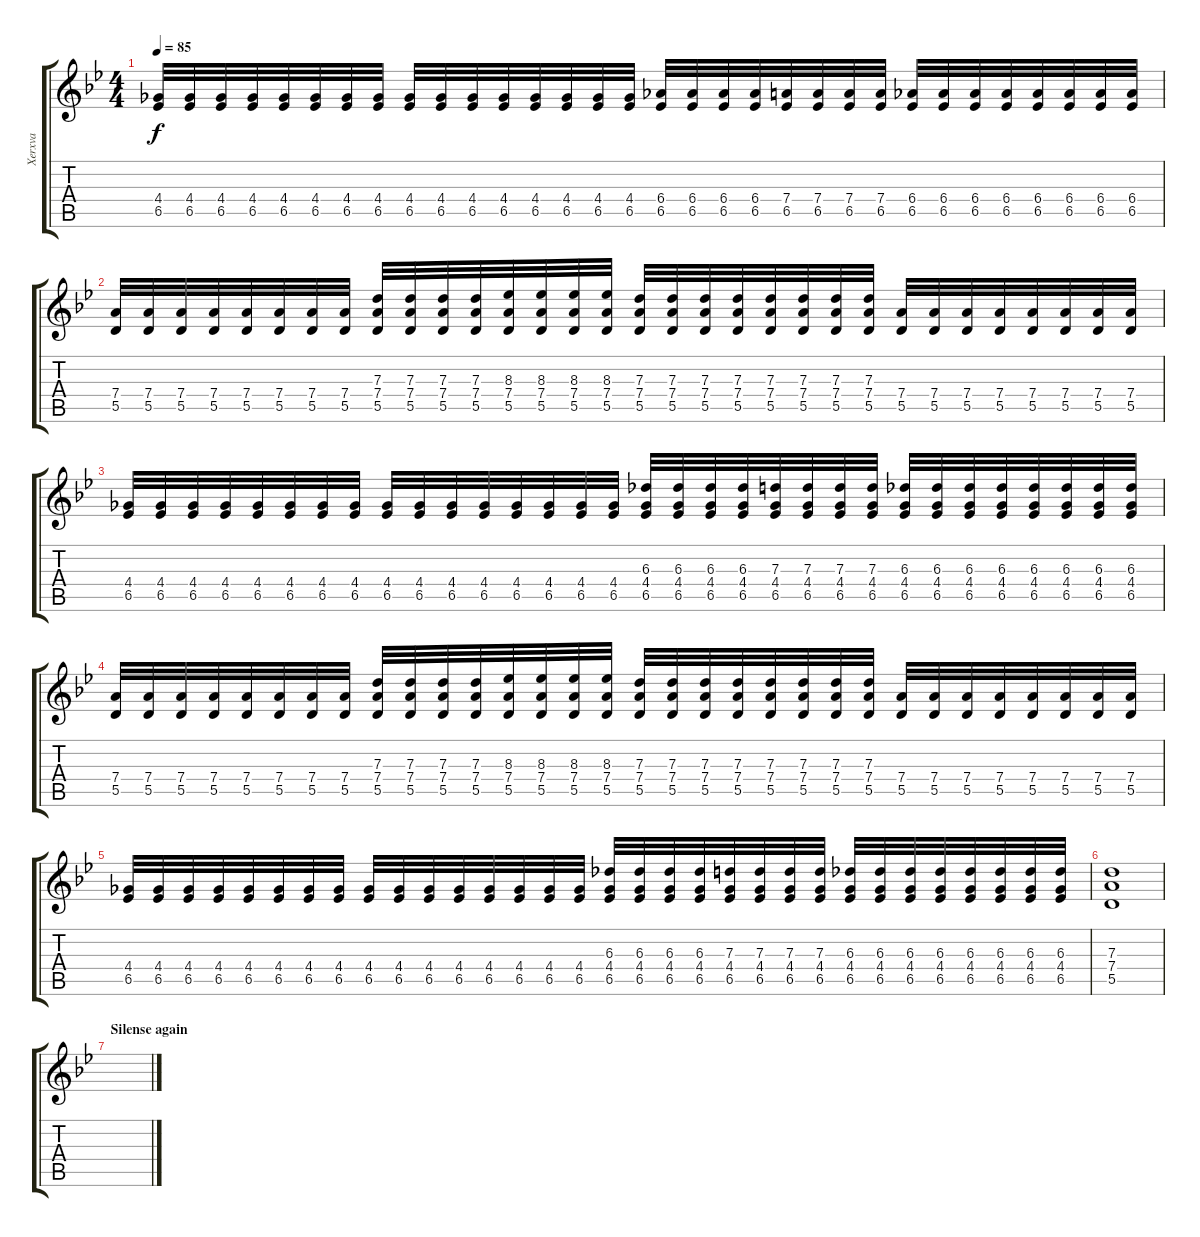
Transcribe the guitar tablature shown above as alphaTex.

\track ("Xerxva" "Xerxva") {instrument distortionguitar}
\staff {score tabs}
\tuning (E4 B3 G3 D3 A2 E2) {hide}
\ts (4 4)
\tempo 85
\clef g2
\ks gminor
(4.4 6.5).32{dy f} (4.4 6.5).32 (4.4 6.5).32 (4.4 6.5).32 (4.4 6.5).32 (4.4 6.5).32 (4.4 6.5).32 (4.4 6.5).32 (4.4 6.5).32 (4.4 6.5).32 (4.4 6.5).32 (4.4 6.5).32 (4.4 6.5).32 (4.4 6.5).32 (4.4 6.5).32 (4.4 6.5).32 (6.4 6.5).32 (6.4 6.5).32 (6.4 6.5).32 (6.4 6.5).32 (7.4 6.5).32 (7.4 6.5).32 (7.4 6.5).32 (7.4 6.5).32 (6.4 6.5).32 (6.4 6.5).32 (6.4 6.5).32 (6.4 6.5).32 (6.4 6.5).32 (6.4 6.5).32 (6.4 6.5).32 (6.4 6.5).32 |
(7.4 5.5).32 (7.4 5.5).32 (7.4 5.5).32 (7.4 5.5).32 (7.4 5.5).32 (7.4 5.5).32 (7.4 5.5).32 (7.4 5.5).32 (7.3 7.4 5.5).32 (7.3 7.4 5.5).32 (7.3 7.4 5.5).32 (7.3 7.4 5.5).32 (8.3 7.4 5.5).32 (8.3 7.4 5.5).32 (8.3 7.4 5.5).32 (8.3 7.4 5.5).32 (7.3 7.4 5.5).32 (7.3 7.4 5.5).32 (7.3 7.4 5.5).32 (7.3 7.4 5.5).32 (7.3 7.4 5.5).32 (7.3 7.4 5.5).32 (7.3 7.4 5.5).32 (7.3 7.4 5.5).32 (7.4 5.5).32 (7.4 5.5).32 (7.4 5.5).32 (7.4 5.5).32 (7.4 5.5).32 (7.4 5.5).32 (7.4 5.5).32 (7.4 5.5).32 |
(4.4 6.5).32 (4.4 6.5).32 (4.4 6.5).32 (4.4 6.5).32 (4.4 6.5).32 (4.4 6.5).32 (4.4 6.5).32 (4.4 6.5).32 (4.4 6.5).32 (4.4 6.5).32 (4.4 6.5).32 (4.4 6.5).32 (4.4 6.5).32 (4.4 6.5).32 (4.4 6.5).32 (4.4 6.5).32 (6.3 4.4 6.5).32 (6.3 4.4 6.5).32 (6.3 4.4 6.5).32 (6.3 4.4 6.5).32 (7.3 4.4 6.5).32 (7.3 4.4 6.5).32 (7.3 4.4 6.5).32 (7.3 4.4 6.5).32 (6.3 4.4 6.5).32 (6.3 4.4 6.5).32 (6.3 4.4 6.5).32 (6.3 4.4 6.5).32 (6.3 4.4 6.5).32 (6.3 4.4 6.5).32 (6.3 4.4 6.5).32 (6.3 4.4 6.5).32 |
(7.4 5.5).32 (7.4 5.5).32 (7.4 5.5).32 (7.4 5.5).32 (7.4 5.5).32 (7.4 5.5).32 (7.4 5.5).32 (7.4 5.5).32 (7.3 7.4 5.5).32 (7.3 7.4 5.5).32 (7.3 7.4 5.5).32 (7.3 7.4 5.5).32 (8.3 7.4 5.5).32 (8.3 7.4 5.5).32 (8.3 7.4 5.5).32 (8.3 7.4 5.5).32 (7.3 7.4 5.5).32 (7.3 7.4 5.5).32 (7.3 7.4 5.5).32 (7.3 7.4 5.5).32 (7.3 7.4 5.5).32 (7.3 7.4 5.5).32 (7.3 7.4 5.5).32 (7.3 7.4 5.5).32 (7.4 5.5).32 (7.4 5.5).32 (7.4 5.5).32 (7.4 5.5).32 (7.4 5.5).32 (7.4 5.5).32 (7.4 5.5).32 (7.4 5.5).32 |
(4.4 6.5).32 (4.4 6.5).32 (4.4 6.5).32 (4.4 6.5).32 (4.4 6.5).32 (4.4 6.5).32 (4.4 6.5).32 (4.4 6.5).32 (4.4 6.5).32 (4.4 6.5).32 (4.4 6.5).32 (4.4 6.5).32 (4.4 6.5).32 (4.4 6.5).32 (4.4 6.5).32 (4.4 6.5).32 (6.3 4.4 6.5).32 (6.3 4.4 6.5).32 (6.3 4.4 6.5).32 (6.3 4.4 6.5).32 (7.3 4.4 6.5).32 (7.3 4.4 6.5).32 (7.3 4.4 6.5).32 (7.3 4.4 6.5).32 (6.3 4.4 6.5).32 (6.3 4.4 6.5).32 (6.3 4.4 6.5).32 (6.3 4.4 6.5).32 (6.3 4.4 6.5).32 (6.3 4.4 6.5).32 (6.3 4.4 6.5).32 (6.3 4.4 6.5).32 |
(7.3 7.4 5.5).1 |
\section ("" "Silense again")
